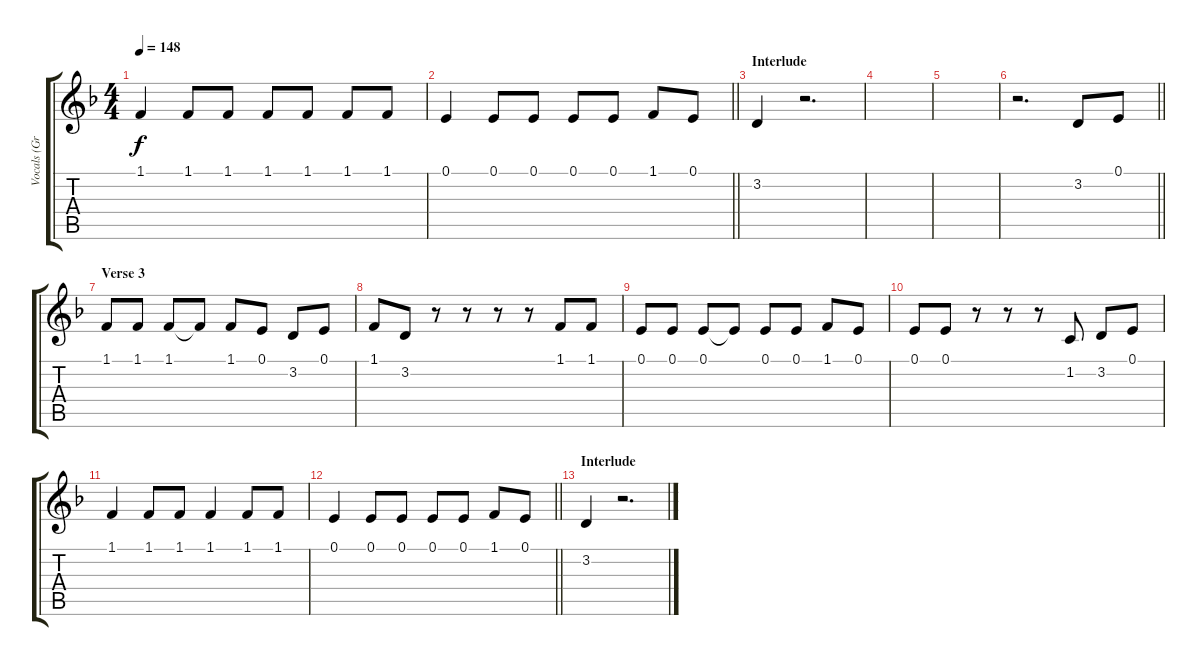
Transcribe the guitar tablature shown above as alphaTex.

\track ("Vocals (Greg Graffin)" "Vocals (Gr") {instrument oboe}
\staff {score tabs}
\tuning (E4 B3 G3 D3 A2 E2) {hide}
\ts (4 4)
\tempo 148
\clef g2
\ks f
1.1.4{dy f} 1.1.8 1.1.8 1.1.8 1.1.8 1.1.8 1.1.8 |
\barLineRight lightlight
0.1.4 0.1.8 0.1.8 0.1.8 0.1.8 1.1.8 0.1.8 |
\section ("" "Interlude")
3.2.4 r.2{d} |
|
|
\barLineRight lightlight
r.2{d} 3.2.8 0.1.8 |
\section ("" "Verse 3")
1.1.8 1.1.8 1.1.8 1.1{t}.8 1.1.8 0.1.8 3.2.8 0.1.8 |
1.1.8 3.2.8 r.8 r.8 r.8 r.8 1.1.8 1.1.8 |
0.1.8 0.1.8 0.1.8 0.1{t}.8 0.1.8 0.1.8 1.1.8 0.1.8 |
0.1.8 0.1.8 r.8 r.8 r.8 1.2.8 3.2.8 0.1.8 |
1.1.4 1.1.8 1.1.8 1.1.4 1.1.8 1.1.8 |
\barLineRight lightlight
0.1.4 0.1.8 0.1.8 0.1.8 0.1.8 1.1.8 0.1.8 |
\section ("" "Interlude")
3.2.4 r.2{d}
